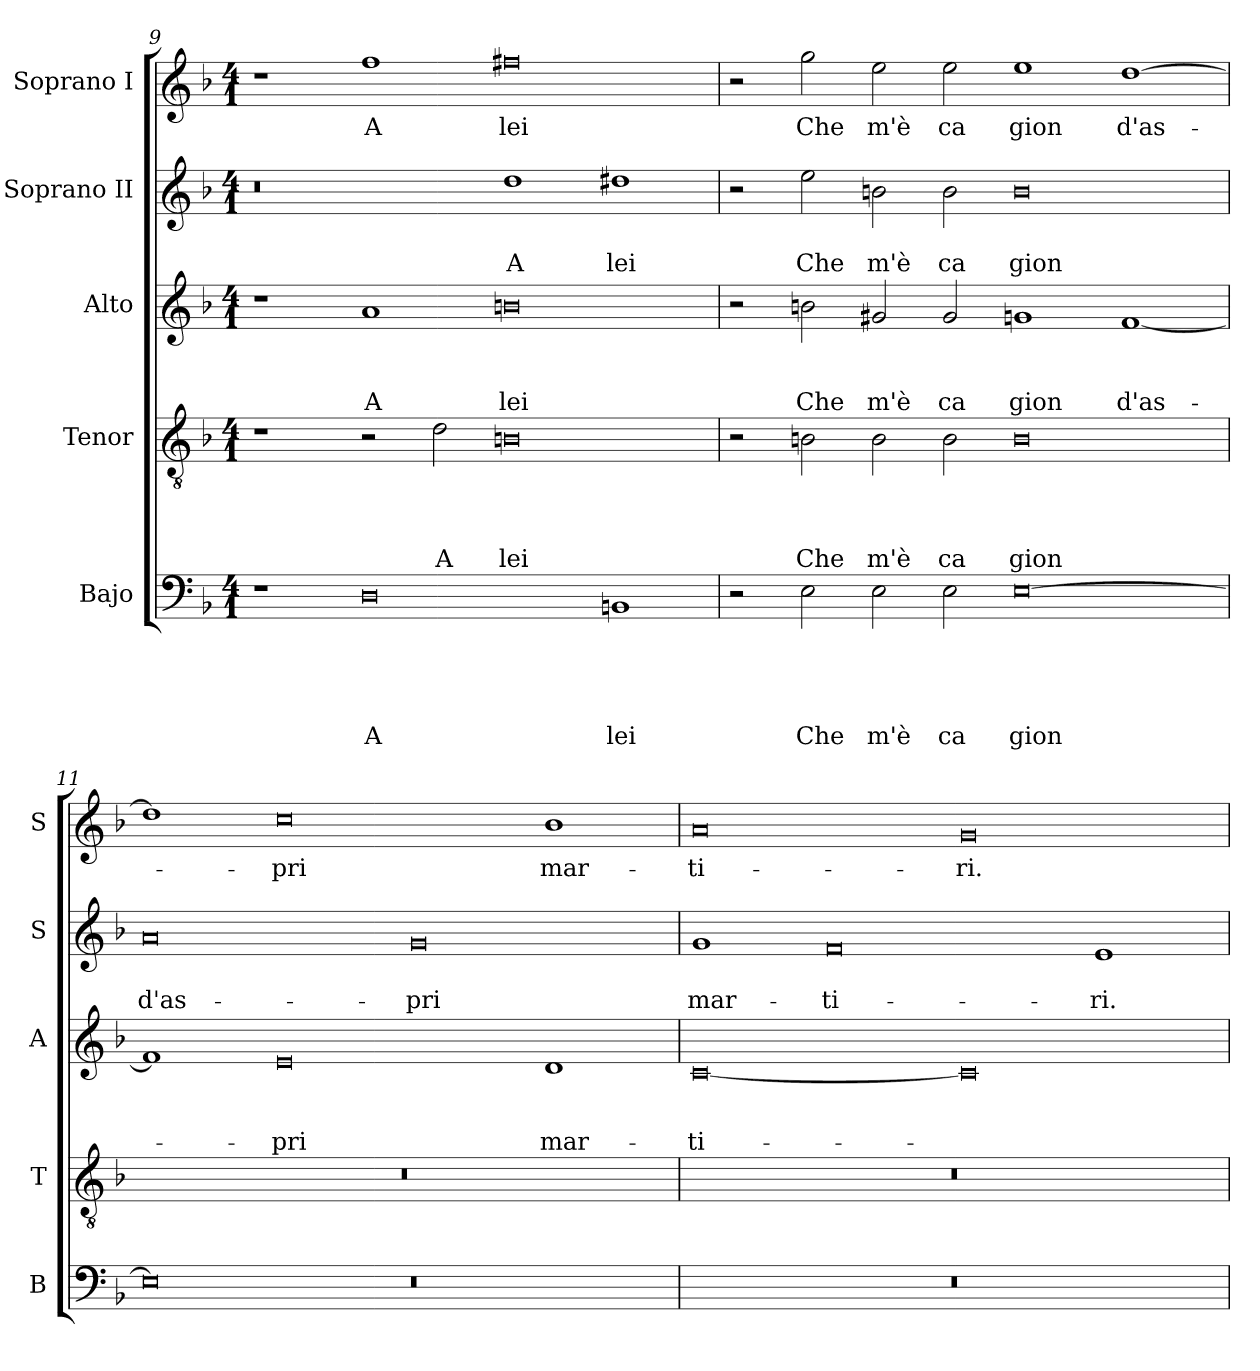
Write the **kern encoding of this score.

**kern	**text	**text	**text	**text	**text	**kern	**text	**text	**text	**text	**kern	**text	**text	**text	**kern	**text	**text	**kern	**text
*part5	*part5	*part5	*part5	*part5	*part5	*part4	*part4	*part4	*part4	*part4	*part3	*part3	*part3	*part3	*part2	*part2	*part2	*part1	*part1
*staff5	*staff5	*staff5	*staff5	*staff5	*staff5	*staff4	*staff4	*staff4	*staff4	*staff4	*staff3	*staff3	*staff3	*staff3	*staff2	*staff2	*staff2	*staff1	*staff1
*I"Bajo	*	*	*	*	*	*I"Tenor	*	*	*	*	*I"Alto	*	*	*	*I"Soprano II	*	*	*I"Soprano I	*
*I'B	*	*	*	*	*	*I'T	*	*	*	*	*I'A	*	*	*	*I'S	*	*	*I'S	*
*clefF4	*	*	*	*	*	*clefGv2	*	*	*	*	*clefG2	*	*	*	*clefG2	*	*	*clefG2	*
*k[b-]	*	*	*	*	*	*k[b-]	*	*	*	*	*k[b-]	*	*	*	*k[b-]	*	*	*k[b-]	*
*F:	*	*	*	*	*	*F:	*	*	*	*	*F:	*	*	*	*F:	*	*	*F:	*
*M4/1	*	*	*	*	*	*M4/1	*	*	*	*	*M4/1	*	*	*	*M4/1	*	*	*M4/1	*
=9	=9	=9	=9	=9	=9	=9	=9	=9	=9	=9	=9	=9	=9	=9	=9	=9	=9	=9	=9
1r	.	.	.	.	.	1r	.	.	.	.	1r	.	.	.	0r	.	.	1r	.
0D	.	.	.	.	A	2r	.	.	.	.	1a	.	.	A	.	.	.	1ff	A
.	.	.	.	.	.	2d\	.	.	.	A	.	.	.	.	.	.	.	.	.
.	.	.	.	.	.	0Bn	.	.	.	lei	0bn	.	.	lei	1dd	.	A	0ff#X	lei
1BBn	.	.	.	.	lei	.	.	.	.	.	.	.	.	.	1dd#X	.	lei	.	.
!!LO:PB:g=z
=10	=10	=10	=10	=10	=10	=10	=10	=10	=10	=10	=10	=10	=10	=10	=10	=10	=10	=10	=10
2r	.	.	.	.	.	2r	.	.	.	.	2r	.	.	.	2r	.	.	2r	.
2E\	.	.	.	.	Che	2Bn\	.	.	.	Che	2bn\	.	.	Che	2ee\	.	Che	2gg\	Che
2E\	.	.	.	.	m'è	2B\	.	.	.	m'è	2g#X/	.	.	m'è	2bn\	.	m'è	2ee\	m'è
2E\	.	.	.	.	ca	2B\	.	.	.	ca	2g#/	.	.	ca	2b\	.	ca	2ee\	ca
[0E	.	.	.	.	gion	0B	.	.	.	gion	1gn	.	.	gion	0b	.	gion	1ee	gion
.	.	.	.	.	.	.	.	.	.	.	[1f	.	.	d'as-	.	.	.	[1dd	d'as-
=11	=11	=11	=11	=11	=11	=11	=11	=11	=11	=11	=11	=11	=11	=11	=11	=11	=11	=11	=11
0E]	.	.	.	.	.	00r	.	.	.	.	1f]	.	.	.	0a	.	d'as-	1dd]	.
.	.	.	.	.	.	.	.	.	.	.	0e	.	.	-pri	.	.	.	0cc	-pri
0r	.	.	.	.	.	.	.	.	.	.	.	.	.	.	0g	.	-pri	.	.
.	.	.	.	.	.	.	.	.	.	.	1d	.	.	mar-	.	.	.	1b-	mar-
=12	=12	=12	=12	=12	=12	=12	=12	=12	=12	=12	=12	=12	=12	=12	=12	=12	=12	=12	=12
00r	.	.	.	.	.	00r	.	.	.	.	[0c	.	.	-ti-	1g	.	mar-	0a	-ti-
.	.	.	.	.	.	.	.	.	.	.	.	.	.	.	0f	.	-ti-	.	.
.	.	.	.	.	.	.	.	.	.	.	0c]	.	.	.	.	.	.	0g	-ri.
.	.	.	.	.	.	.	.	.	.	.	.	.	.	.	1e	.	-ri.	.	.
=	=	=	=	=	=	=	=	=	=	=	=	=	=	=	=	=	=	=	=
*-	*-	*-	*-	*-	*-	*-	*-	*-	*-	*-	*-	*-	*-	*-	*-	*-	*-	*-	*-
